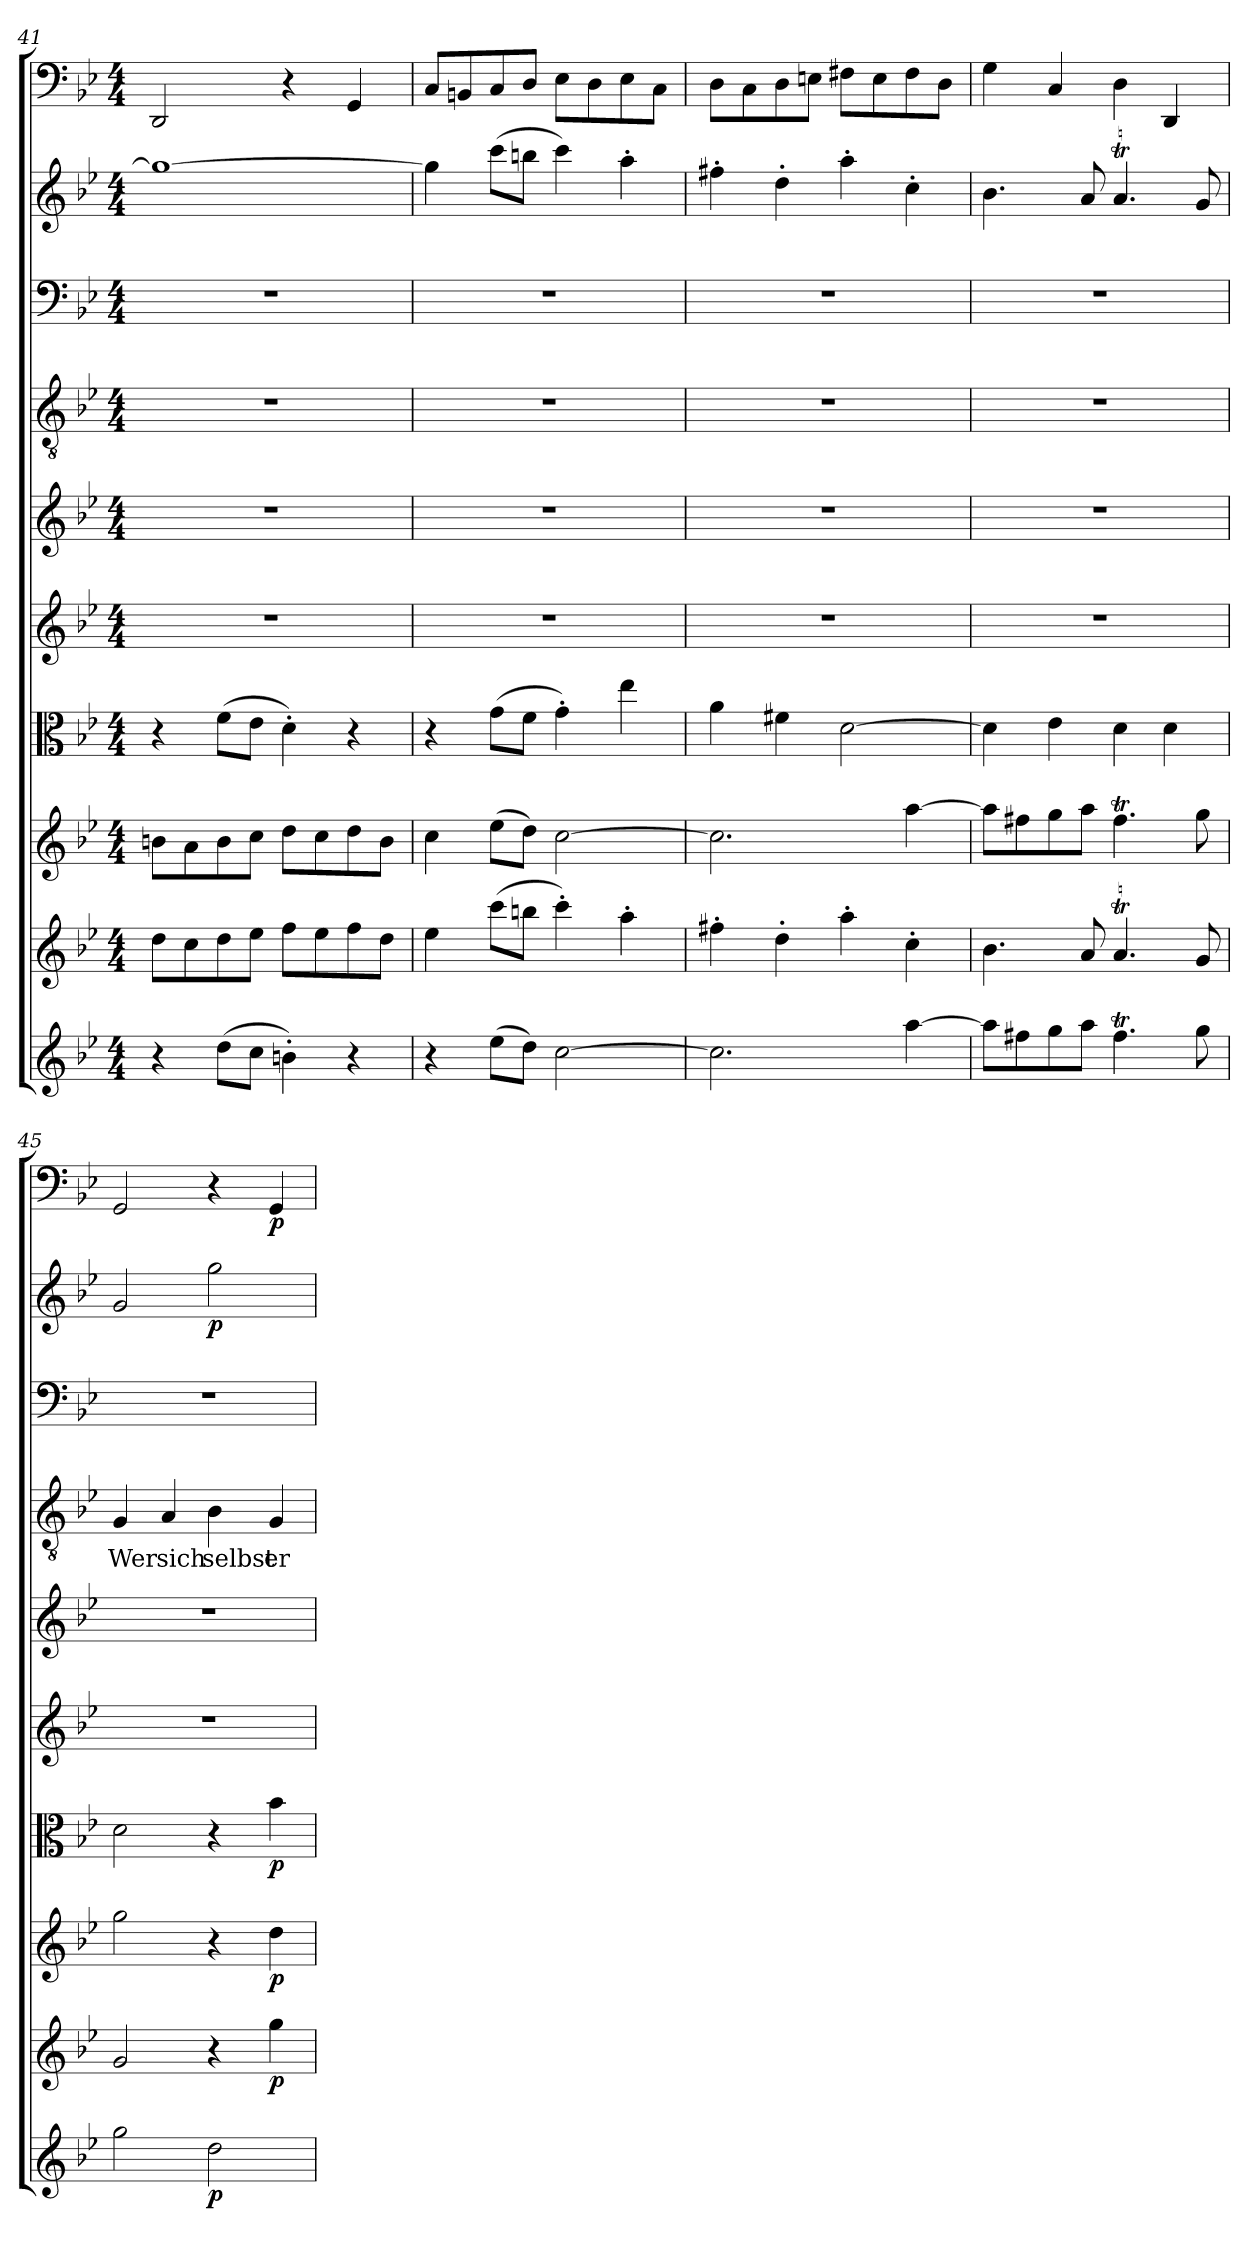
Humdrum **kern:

**kern	**dynam	**kern	**dynam	**kern	**dynam	**kern	**dynam	**kern	**kern	**kern	**text	**kern	**kern	**dynam	**kern	**dynam
*part10	*part10	*part9	*part9	*part8	*part8	*part7	*part7	*part6	*part5	*part4	*part4	*part3	*part2	*part2	*part1	*part1
*staff10	*staff10	*staff9	*staff9	*staff8	*staff8	*staff7	*staff7	*staff6	*staff5	*staff4	*staff4	*staff3	*staff2	*staff2	*staff1	*staff1
*clefG2	*	*clefG2	*	*clefG2	*	*clefC3	*	*clefG2	*clefG2	*clefGv2	*	*clefF4	*clefG2	*	*clefF4	*
*k[b-e-]	*	*k[b-e-]	*	*k[b-e-]	*	*k[b-e-]	*	*k[b-e-]	*k[b-e-]	*k[b-e-]	*	*k[b-e-]	*k[b-e-]	*	*k[b-e-]	*
*g:	*	*g:	*	*g:	*	*g:	*	*g:	*g:	*g:	*	*g:	*g:	*	*g:	*
*M4/4	*	*M4/4	*	*M4/4	*	*M4/4	*	*M4/4	*M4/4	*M4/4	*	*M4/4	*M4/4	*	*M4/4	*
=41	=41	=41	=41	=41	=41	=41	=41	=41	=41	=41	=41	=41	=41	=41	=41	=41
4r	.	8dd\L	.	8bn\L	.	4r	.	1r	1r	1r	.	1r	1gg\_	.	2DD/	.
.	.	8cc\	.	8a\	.	.	.	.	.	.	.	.	.	.	.	.
(8dd\L	.	8dd\	.	8b\	.	(8f\L	.	.	.	.	.	.	.	.	.	.
8cc\J	.	8ee-\J	.	8cc\J	.	8e-\J	.	.	.	.	.	.	.	.	.	.
4bn'\)	.	8ff\L	.	8dd\L	.	4d'\)	.	.	.	.	.	.	.	.	4r	.
.	.	8ee-\	.	8cc\	.	.	.	.	.	.	.	.	.	.	.	.
4r	.	8ff\	.	8dd\	.	4r	.	.	.	.	.	.	.	.	4GG/	.
.	.	8dd\J	.	8b\J	.	.	.	.	.	.	.	.	.	.	.	.
=42	=42	=42	=42	=42	=42	=42	=42	=42	=42	=42	=42	=42	=42	=42	=42	=42
4r	.	4ee-\	.	4cc\	.	4r	.	1r	1r	1r	.	1r	4gg\]	.	8C/L	.
.	.	.	.	.	.	.	.	.	.	.	.	.	.	.	8BBn/	.
(8ee-\L	.	(8ccc\L	.	(8ee-\L	.	(8g\L	.	.	.	.	.	.	(8ccc\L	.	8C/	.
8dd\J)	.	8bbn\J	.	8dd\J)	.	8f\J	.	.	.	.	.	.	8bbn\J	.	8D/J	.
[2cc\	.	4ccc'\)	.	[2cc\	.	4g'\)	.	.	.	.	.	.	4ccc\)	.	8E-\L	.
.	.	.	.	.	.	.	.	.	.	.	.	.	.	.	8D\	.
.	.	4aa'\	.	.	.	4ee-\	.	.	.	.	.	.	4aa'\	.	8E-\	.
.	.	.	.	.	.	.	.	.	.	.	.	.	.	.	8C\J	.
=43	=43	=43	=43	=43	=43	=43	=43	=43	=43	=43	=43	=43	=43	=43	=43	=43
2.cc\]	.	4ff#X'\	.	2.cc\]	.	4a\	.	1r	1r	1r	.	1r	4ff#X'\	.	8D\L	.
.	.	.	.	.	.	.	.	.	.	.	.	.	.	.	8C\	.
.	.	4dd'\	.	.	.	4f#X\	.	.	.	.	.	.	4dd'\	.	8D\	.
.	.	.	.	.	.	.	.	.	.	.	.	.	.	.	8En\J	.
.	.	4aa'\	.	.	.	[2d\	.	.	.	.	.	.	4aa'\	.	8F#X\L	.
.	.	.	.	.	.	.	.	.	.	.	.	.	.	.	8E\	.
[4aa\	.	4cc'\	.	[4aa\	.	.	.	.	.	.	.	.	4cc'\	.	8F#\	.
.	.	.	.	.	.	.	.	.	.	.	.	.	.	.	8D\J	.
=44	=44	=44	=44	=44	=44	=44	=44	=44	=44	=44	=44	=44	=44	=44	=44	=44
8aa\L]	.	4.b-\	.	8aa\L]	.	4d\]	.	1r	1r	1r	.	1r	4.b-\	.	4G\	.
8ff#X\	.	.	.	8ff#X\	.	.	.	.	.	.	.	.	.	.	.	.
8gg\	.	.	.	8gg\	.	4e-\	.	.	.	.	.	.	.	.	4C/	.
8aa\J	.	8a/	.	8aa\J	.	.	.	.	.	.	.	.	8a/	.	.	.
4.ff#t\	.	4.aT/	.	4.ff#t\	.	4d\	.	.	.	.	.	.	4.aT/	.	4D\	.
.	.	.	.	.	.	4d\	.	.	.	.	.	.	.	.	4DD/	.
8gg\	.	8g/	.	8gg\	.	.	.	.	.	.	.	.	8g/	.	.	.
=45	=45	=45	=45	=45	=45	=45	=45	=45	=45	=45	=45	=45	=45	=45	=45	=45
2gg\	.	2g/	.	2gg\	.	2d\	.	1r	1r	4G/	Wer	1r	2g/	.	2GG/	.
.	.	.	.	.	.	.	.	.	.	4A/	sich	.	.	.	.	.
2dd\	p	4r	.	4r	.	4r	.	.	.	4B-\	selbst	.	2gg\	p	4r	.
.	.	4gg\	p	4dd\	p	4b-\	p	.	.	4G/	er-	.	.	.	4GG/	p
=	=	=	=	=	=	=	=	=	=	=	=	=	=	=	=	=
*-	*-	*-	*-	*-	*-	*-	*-	*-	*-	*-	*-	*-	*-	*-	*-	*-
